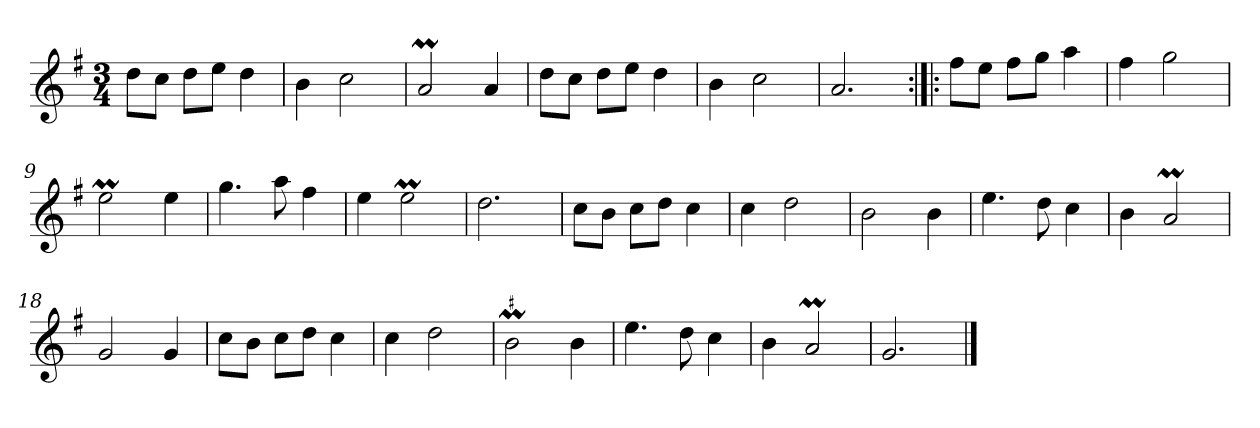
**kern
*part1
*staff1
*clefG2
*k[f#]
*G:
*M3/4
*MM120
=1
8dd\L
8cc\J
8dd\L
8ee\J
4dd
=2
4b
2cc
=3
2aM
4a
=4
8dd\L
8cc\J
8dd\L
8ee\J
4dd
=5
4b
2cc
=6
2.a
=7:|!|:
8ff#\L
8ee\J
8ff#\L
8gg\J
4aa
=8
4ff#
2gg
=9
2eeM
4ee
=10
4.gg
8aa
4ff#
=11
4ee
2eeM
=12
2.dd
=13
8cc\L
8b\J
8cc\L
8dd\J
4cc
=14
4cc
2dd
=15
2b
4b
=16
4.ee
8dd
4cc
=17
4b
2aM
=18
2g
4g
=19
8cc\L
8b\J
8cc\L
8dd\J
4cc
=20
4cc
2dd
=21
!LO:MOR:acc=#
2bM
4b
=22
4.ee
8dd
4cc
=23
4b
2aM
=24
2.g
==
*-
